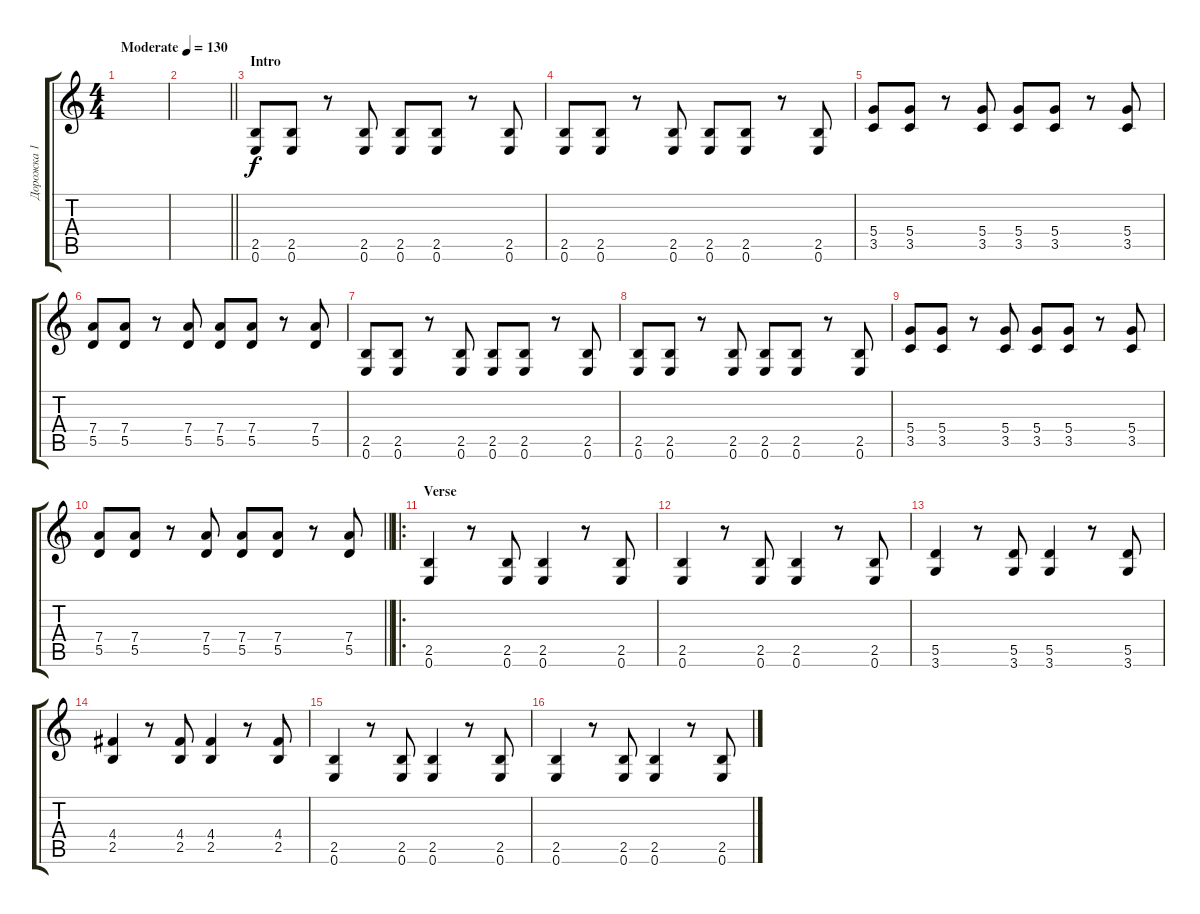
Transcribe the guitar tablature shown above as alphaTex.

\track ("Дорожка 1" "Дорожка 1") {instrument distortionguitar}
\staff {score tabs}
\tuning (E4 B3 G3 D3 A2 E2) {hide}
\ts (4 4)
\tempo (130 "Moderate")
\clef g2
\ks c
|
\barLineRight lightlight
|
\section ("" "Intro")
(2.5 0.6).8 (2.5 0.6).8 r.8 (2.5 0.6).8 (2.5 0.6).8 (2.5 0.6).8 r.8 (2.5 0.6).8 |
(2.5 0.6).8 (2.5 0.6).8 r.8 (2.5 0.6).8 (2.5 0.6).8 (2.5 0.6).8 r.8 (2.5 0.6).8 |
(5.4 3.5).8 (5.4 3.5).8 r.8 (5.4 3.5).8 (5.4 3.5).8 (5.4 3.5).8 r.8 (5.4 3.5).8 |
(7.4 5.5).8 (7.4 5.5).8 r.8 (7.4 5.5).8 (7.4 5.5).8 (7.4 5.5).8 r.8 (7.4 5.5).8 |
(2.5 0.6).8 (2.5 0.6).8 r.8 (2.5 0.6).8 (2.5 0.6).8 (2.5 0.6).8 r.8 (2.5 0.6).8 |
(2.5 0.6).8 (2.5 0.6).8 r.8 (2.5 0.6).8 (2.5 0.6).8 (2.5 0.6).8 r.8 (2.5 0.6).8 |
(5.4 3.5).8 (5.4 3.5).8 r.8 (5.4 3.5).8 (5.4 3.5).8 (5.4 3.5).8 r.8 (5.4 3.5).8 |
\barLineRight lightlight
(7.4 5.5).8 (7.4 5.5).8 r.8 (7.4 5.5).8 (7.4 5.5).8 (7.4 5.5).8 r.8 (7.4 5.5).8 |
\ro
\section ("" "Verse")
(2.5 0.6).4 r.8 (2.5 0.6).8 (2.5 0.6).4 r.8 (2.5 0.6).8 |
(2.5 0.6).4 r.8 (2.5 0.6).8 (2.5 0.6).4 r.8 (2.5 0.6).8 |
(5.5 3.6).4 r.8 (5.5 3.6).8 (5.5 3.6).4 r.8 (5.5 3.6).8 |
(4.4 2.5).4 r.8 (4.4 2.5).8 (4.4 2.5).4 r.8 (4.4 2.5).8 |
(2.5 0.6).4 r.8 (2.5 0.6).8 (2.5 0.6).4 r.8 (2.5 0.6).8 |
(2.5 0.6).4 r.8 (2.5 0.6).8 (2.5 0.6).4 r.8 (2.5 0.6).8
